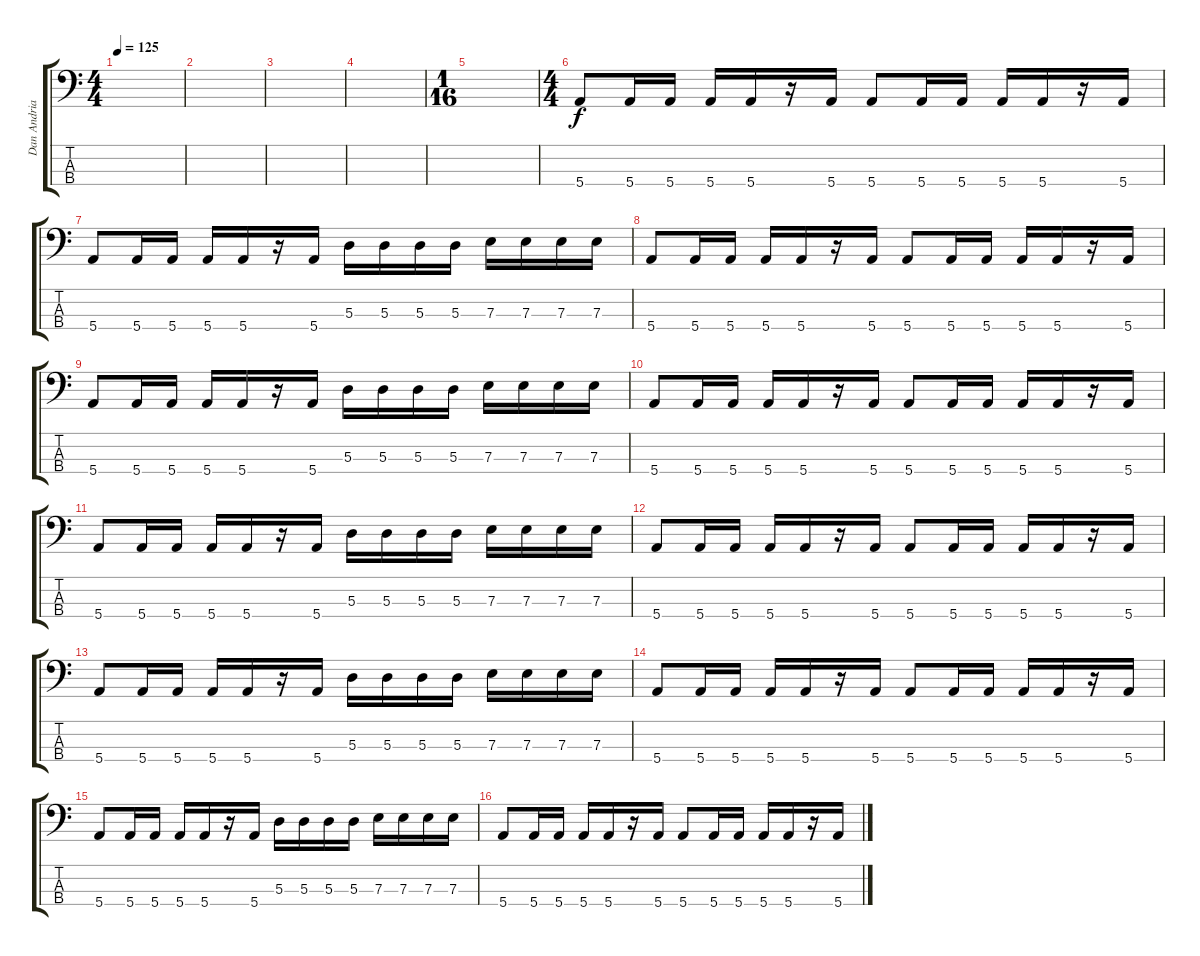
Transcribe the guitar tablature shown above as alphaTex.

\track ("Dan Andriano" "Dan Andria") {instrument electricbasspick}
\staff {score tabs}
\tuning (G2 D2 A1 E1) {hide}
\ts (4 4)
\tempo 125
\clef f4
\ks c
|
|
|
|
\ts (1 16)
|
\ts (4 4)
5.4.8 5.4.16 5.4.16 5.4.16 5.4.16 r.16 5.4.16 5.4.8 5.4.16 5.4.16 5.4.16 5.4.16 r.16 5.4.16 |
5.4.8 5.4.16 5.4.16 5.4.16 5.4.16 r.16 5.4.16 5.3.16 5.3.16 5.3.16 5.3.16 7.3.16 7.3.16 7.3.16 7.3.16 |
5.4.8 5.4.16 5.4.16 5.4.16 5.4.16 r.16 5.4.16 5.4.8 5.4.16 5.4.16 5.4.16 5.4.16 r.16 5.4.16 |
5.4.8 5.4.16 5.4.16 5.4.16 5.4.16 r.16 5.4.16 5.3.16 5.3.16 5.3.16 5.3.16 7.3.16 7.3.16 7.3.16 7.3.16 |
5.4.8 5.4.16 5.4.16 5.4.16 5.4.16 r.16 5.4.16 5.4.8 5.4.16 5.4.16 5.4.16 5.4.16 r.16 5.4.16 |
5.4.8 5.4.16 5.4.16 5.4.16 5.4.16 r.16 5.4.16 5.3.16 5.3.16 5.3.16 5.3.16 7.3.16 7.3.16 7.3.16 7.3.16 |
5.4.8 5.4.16 5.4.16 5.4.16 5.4.16 r.16 5.4.16 5.4.8 5.4.16 5.4.16 5.4.16 5.4.16 r.16 5.4.16 |
5.4.8 5.4.16 5.4.16 5.4.16 5.4.16 r.16 5.4.16 5.3.16 5.3.16 5.3.16 5.3.16 7.3.16 7.3.16 7.3.16 7.3.16 |
5.4.8 5.4.16 5.4.16 5.4.16 5.4.16 r.16 5.4.16 5.4.8 5.4.16 5.4.16 5.4.16 5.4.16 r.16 5.4.16 |
5.4.8 5.4.16 5.4.16 5.4.16 5.4.16 r.16 5.4.16 5.3.16 5.3.16 5.3.16 5.3.16 7.3.16 7.3.16 7.3.16 7.3.16 |
5.4.8 5.4.16 5.4.16 5.4.16 5.4.16 r.16 5.4.16 5.4.8 5.4.16 5.4.16 5.4.16 5.4.16 r.16 5.4.16
